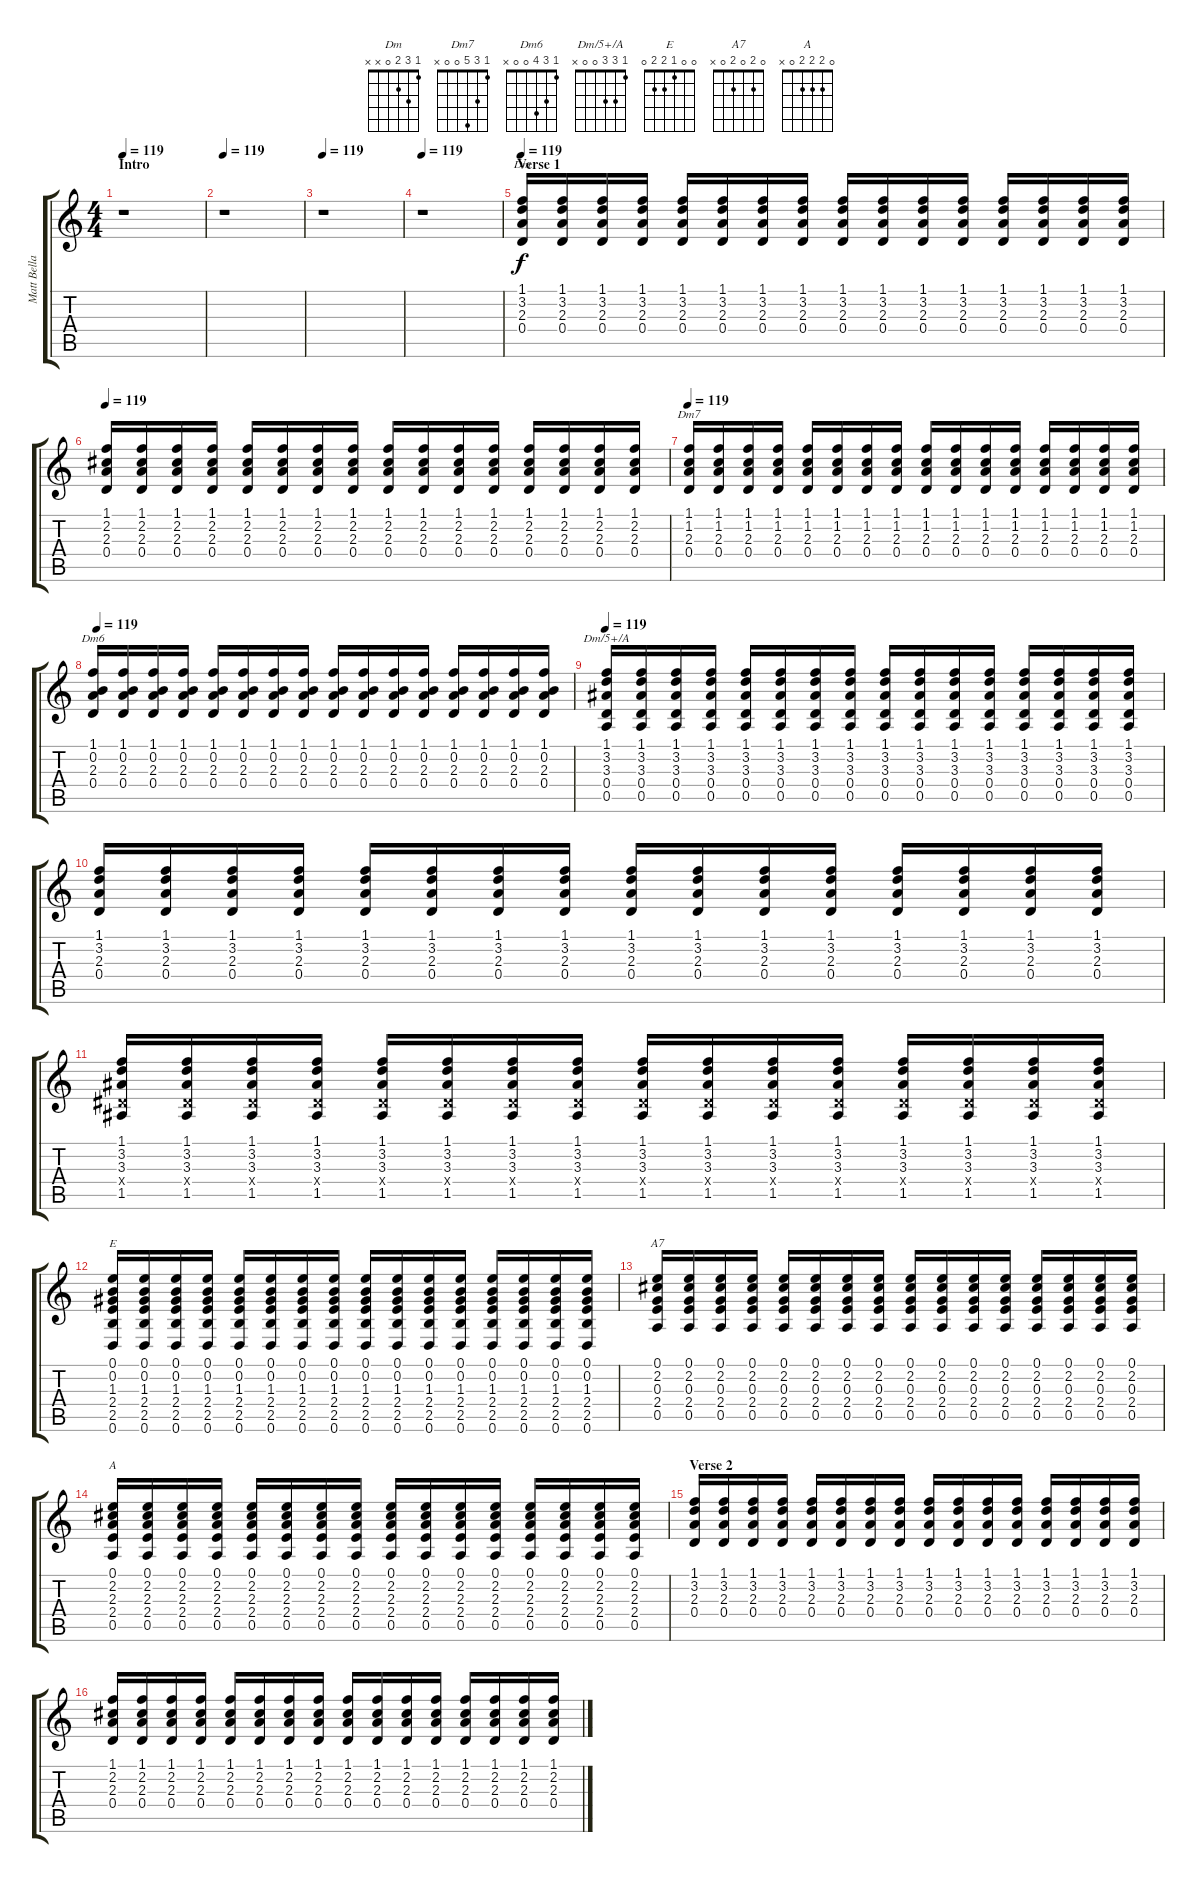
\track ("Matt Bellamy Guitar" "Matt Bella") {instrument distortionguitar}
\staff {score tabs}
\tuning (E4 B3 G3 D3 A2 D2) {hide}
\chord ("Dm" 1 3 2 0 x x)
\chord ("Dm7" 1 3 5 0 0 x)
\chord ("Dm6" 1 3 4 0 0 x)
\chord ("Dm/5+/A" 1 3 3 0 0 x)
\chord ("E" 0 0 1 2 2 0)
\chord ("A7" 0 2 0 2 0 x)
\chord ("A" 0 2 2 2 0 x)
\ts (4 4)
\section ("" "Intro")
\tempo 119
\clef g2
\ks c
r.1{dy f instrument distortionguitar} |
\tempo 119
r.1 |
\tempo 119
r.1 |
\tempo 119
r.1 |
\section ("" "Verse 1")
\tempo 119
(1.1 3.2 2.3 0.4).16{ch "Dm" volume 9} (1.1 3.2 2.3 0.4).16 (1.1 3.2 2.3 0.4).16 (1.1 3.2 2.3 0.4).16 (1.1 3.2 2.3 0.4).16 (1.1 3.2 2.3 0.4).16 (1.1 3.2 2.3 0.4).16 (1.1 3.2 2.3 0.4).16 (1.1 3.2 2.3 0.4).16 (1.1 3.2 2.3 0.4).16 (1.1 3.2 2.3 0.4).16 (1.1 3.2 2.3 0.4).16 (1.1 3.2 2.3 0.4).16 (1.1 3.2 2.3 0.4).16 (1.1 3.2 2.3 0.4).16 (1.1 3.2 2.3 0.4).16 |
\tempo 119
(1.1 2.2 2.3 0.4).16 (1.1 2.2 2.3 0.4).16 (1.1 2.2 2.3 0.4).16 (1.1 2.2 2.3 0.4).16 (1.1 2.2 2.3 0.4).16 (1.1 2.2 2.3 0.4).16 (1.1 2.2 2.3 0.4).16 (1.1 2.2 2.3 0.4).16 (1.1 2.2 2.3 0.4).16 (1.1 2.2 2.3 0.4).16 (1.1 2.2 2.3 0.4).16 (1.1 2.2 2.3 0.4).16 (1.1 2.2 2.3 0.4).16 (1.1 2.2 2.3 0.4).16 (1.1 2.2 2.3 0.4).16 (1.1 2.2 2.3 0.4).16 |
\tempo 119
(1.1 1.2 2.3 0.4).16{ch "Dm7"} (1.1 1.2 2.3 0.4).16 (1.1 1.2 2.3 0.4).16 (1.1 1.2 2.3 0.4).16 (1.1 1.2 2.3 0.4).16 (1.1 1.2 2.3 0.4).16 (1.1 1.2 2.3 0.4).16 (1.1 1.2 2.3 0.4).16 (1.1 1.2 2.3 0.4).16 (1.1 1.2 2.3 0.4).16 (1.1 1.2 2.3 0.4).16 (1.1 1.2 2.3 0.4).16 (1.1 1.2 2.3 0.4).16 (1.1 1.2 2.3 0.4).16 (1.1 1.2 2.3 0.4).16 (1.1 1.2 2.3 0.4).16 |
\tempo 119
(1.1 0.2 2.3 0.4).16{ch "Dm6"} (1.1 0.2 2.3 0.4).16 (1.1 0.2 2.3 0.4).16 (1.1 0.2 2.3 0.4).16 (1.1 0.2 2.3 0.4).16 (1.1 0.2 2.3 0.4).16 (1.1 0.2 2.3 0.4).16 (1.1 0.2 2.3 0.4).16 (1.1 0.2 2.3 0.4).16 (1.1 0.2 2.3 0.4).16 (1.1 0.2 2.3 0.4).16 (1.1 0.2 2.3 0.4).16 (1.1 0.2 2.3 0.4).16 (1.1 0.2 2.3 0.4).16 (1.1 0.2 2.3 0.4).16 (1.1 0.2 2.3 0.4).16 |
\tempo 119
(1.1 3.2 3.3 0.4 0.5).16{ch "Dm/5+/A"} (1.1 3.2 3.3 0.4 0.5).16 (1.1 3.2 3.3 0.4 0.5).16 (1.1 3.2 3.3 0.4 0.5).16 (1.1 3.2 3.3 0.4 0.5).16 (1.1 3.2 3.3 0.4 0.5).16 (1.1 3.2 3.3 0.4 0.5).16 (1.1 3.2 3.3 0.4 0.5).16 (1.1 3.2 3.3 0.4 0.5).16 (1.1 3.2 3.3 0.4 0.5).16 (1.1 3.2 3.3 0.4 0.5).16 (1.1 3.2 3.3 0.4 0.5).16 (1.1 3.2 3.3 0.4 0.5).16 (1.1 3.2 3.3 0.4 0.5).16 (1.1 3.2 3.3 0.4 0.5).16 (1.1 3.2 3.3 0.4 0.5).16 |
(1.1 3.2 2.3 0.4).16 (1.1 3.2 2.3 0.4).16 (1.1 3.2 2.3 0.4).16 (1.1 3.2 2.3 0.4).16 (1.1 3.2 2.3 0.4).16 (1.1 3.2 2.3 0.4).16 (1.1 3.2 2.3 0.4).16 (1.1 3.2 2.3 0.4).16 (1.1 3.2 2.3 0.4).16 (1.1 3.2 2.3 0.4).16 (1.1 3.2 2.3 0.4).16 (1.1 3.2 2.3 0.4).16 (1.1 3.2 2.3 0.4).16 (1.1 3.2 2.3 0.4).16 (1.1 3.2 2.3 0.4).16 (1.1 3.2 2.3 0.4).16 |
(1.1 3.2 3.3 1.4{x} 1.5).16 (1.1 3.2 3.3 1.4{x} 1.5).16 (1.1 3.2 3.3 1.4{x} 1.5).16 (1.1 3.2 3.3 1.4{x} 1.5).16 (1.1 3.2 3.3 1.4{x} 1.5).16 (1.1 3.2 3.3 1.4{x} 1.5).16 (1.1 3.2 3.3 1.4{x} 1.5).16 (1.1 3.2 3.3 1.4{x} 1.5).16 (1.1 3.2 3.3 1.4{x} 1.5).16 (1.1 3.2 3.3 1.4{x} 1.5).16 (1.1 3.2 3.3 1.4{x} 1.5).16 (1.1 3.2 3.3 1.4{x} 1.5).16 (1.1 3.2 3.3 1.4{x} 1.5).16 (1.1 3.2 3.3 1.4{x} 1.5).16 (1.1 3.2 3.3 1.4{x} 1.5).16 (1.1 3.2 3.3 1.4{x} 1.5).16 |
(0.1 0.2 1.3 2.4 2.5 0.6).16{ch "E"} (0.1 0.2 1.3 2.4 2.5 0.6).16 (0.1 0.2 1.3 2.4 2.5 0.6).16 (0.1 0.2 1.3 2.4 2.5 0.6).16 (0.1 0.2 1.3 2.4 2.5 0.6).16 (0.1 0.2 1.3 2.4 2.5 0.6).16 (0.1 0.2 1.3 2.4 2.5 0.6).16 (0.1 0.2 1.3 2.4 2.5 0.6).16 (0.1 0.2 1.3 2.4 2.5 0.6).16 (0.1 0.2 1.3 2.4 2.5 0.6).16 (0.1 0.2 1.3 2.4 2.5 0.6).16 (0.1 0.2 1.3 2.4 2.5 0.6).16 (0.1 0.2 1.3 2.4 2.5 0.6).16 (0.1 0.2 1.3 2.4 2.5 0.6).16 (0.1 0.2 1.3 2.4 2.5 0.6).16 (0.1 0.2 1.3 2.4 2.5 0.6).16 |
(0.1 2.2 0.3 2.4 0.5).16{ch "A7"} (0.1 2.2 0.3 2.4 0.5).16 (0.1 2.2 0.3 2.4 0.5).16 (0.1 2.2 0.3 2.4 0.5).16 (0.1 2.2 0.3 2.4 0.5).16 (0.1 2.2 0.3 2.4 0.5).16 (0.1 2.2 0.3 2.4 0.5).16 (0.1 2.2 0.3 2.4 0.5).16 (0.1 2.2 0.3 2.4 0.5).16 (0.1 2.2 0.3 2.4 0.5).16 (0.1 2.2 0.3 2.4 0.5).16 (0.1 2.2 0.3 2.4 0.5).16 (0.1 2.2 0.3 2.4 0.5).16 (0.1 2.2 0.3 2.4 0.5).16 (0.1 2.2 0.3 2.4 0.5).16 (0.1 2.2 0.3 2.4 0.5).16 |
(0.1 2.2 2.3 2.4 0.5).16{ch "A"} (0.1 2.2 2.3 2.4 0.5).16 (0.1 2.2 2.3 2.4 0.5).16 (0.1 2.2 2.3 2.4 0.5).16 (0.1 2.2 2.3 2.4 0.5).16 (0.1 2.2 2.3 2.4 0.5).16 (0.1 2.2 2.3 2.4 0.5).16 (0.1 2.2 2.3 2.4 0.5).16 (0.1 2.2 2.3 2.4 0.5).16 (0.1 2.2 2.3 2.4 0.5).16 (0.1 2.2 2.3 2.4 0.5).16 (0.1 2.2 2.3 2.4 0.5).16 (0.1 2.2 2.3 2.4 0.5).16 (0.1 2.2 2.3 2.4 0.5).16 (0.1 2.2 2.3 2.4 0.5).16 (0.1 2.2 2.3 2.4 0.5).16 |
\section ("" "Verse 2")
(1.1 3.2 2.3 0.4).16{volume 9} (1.1 3.2 2.3 0.4).16 (1.1 3.2 2.3 0.4).16 (1.1 3.2 2.3 0.4).16 (1.1 3.2 2.3 0.4).16 (1.1 3.2 2.3 0.4).16 (1.1 3.2 2.3 0.4).16 (1.1 3.2 2.3 0.4).16 (1.1 3.2 2.3 0.4).16 (1.1 3.2 2.3 0.4).16 (1.1 3.2 2.3 0.4).16 (1.1 3.2 2.3 0.4).16 (1.1 3.2 2.3 0.4).16 (1.1 3.2 2.3 0.4).16 (1.1 3.2 2.3 0.4).16 (1.1 3.2 2.3 0.4).16 |
(1.1 2.2 2.3 0.4).16 (1.1 2.2 2.3 0.4).16 (1.1 2.2 2.3 0.4).16 (1.1 2.2 2.3 0.4).16 (1.1 2.2 2.3 0.4).16 (1.1 2.2 2.3 0.4).16 (1.1 2.2 2.3 0.4).16 (1.1 2.2 2.3 0.4).16 (1.1 2.2 2.3 0.4).16 (1.1 2.2 2.3 0.4).16 (1.1 2.2 2.3 0.4).16 (1.1 2.2 2.3 0.4).16 (1.1 2.2 2.3 0.4).16 (1.1 2.2 2.3 0.4).16 (1.1 2.2 2.3 0.4).16 (1.1 2.2 2.3 0.4).16
